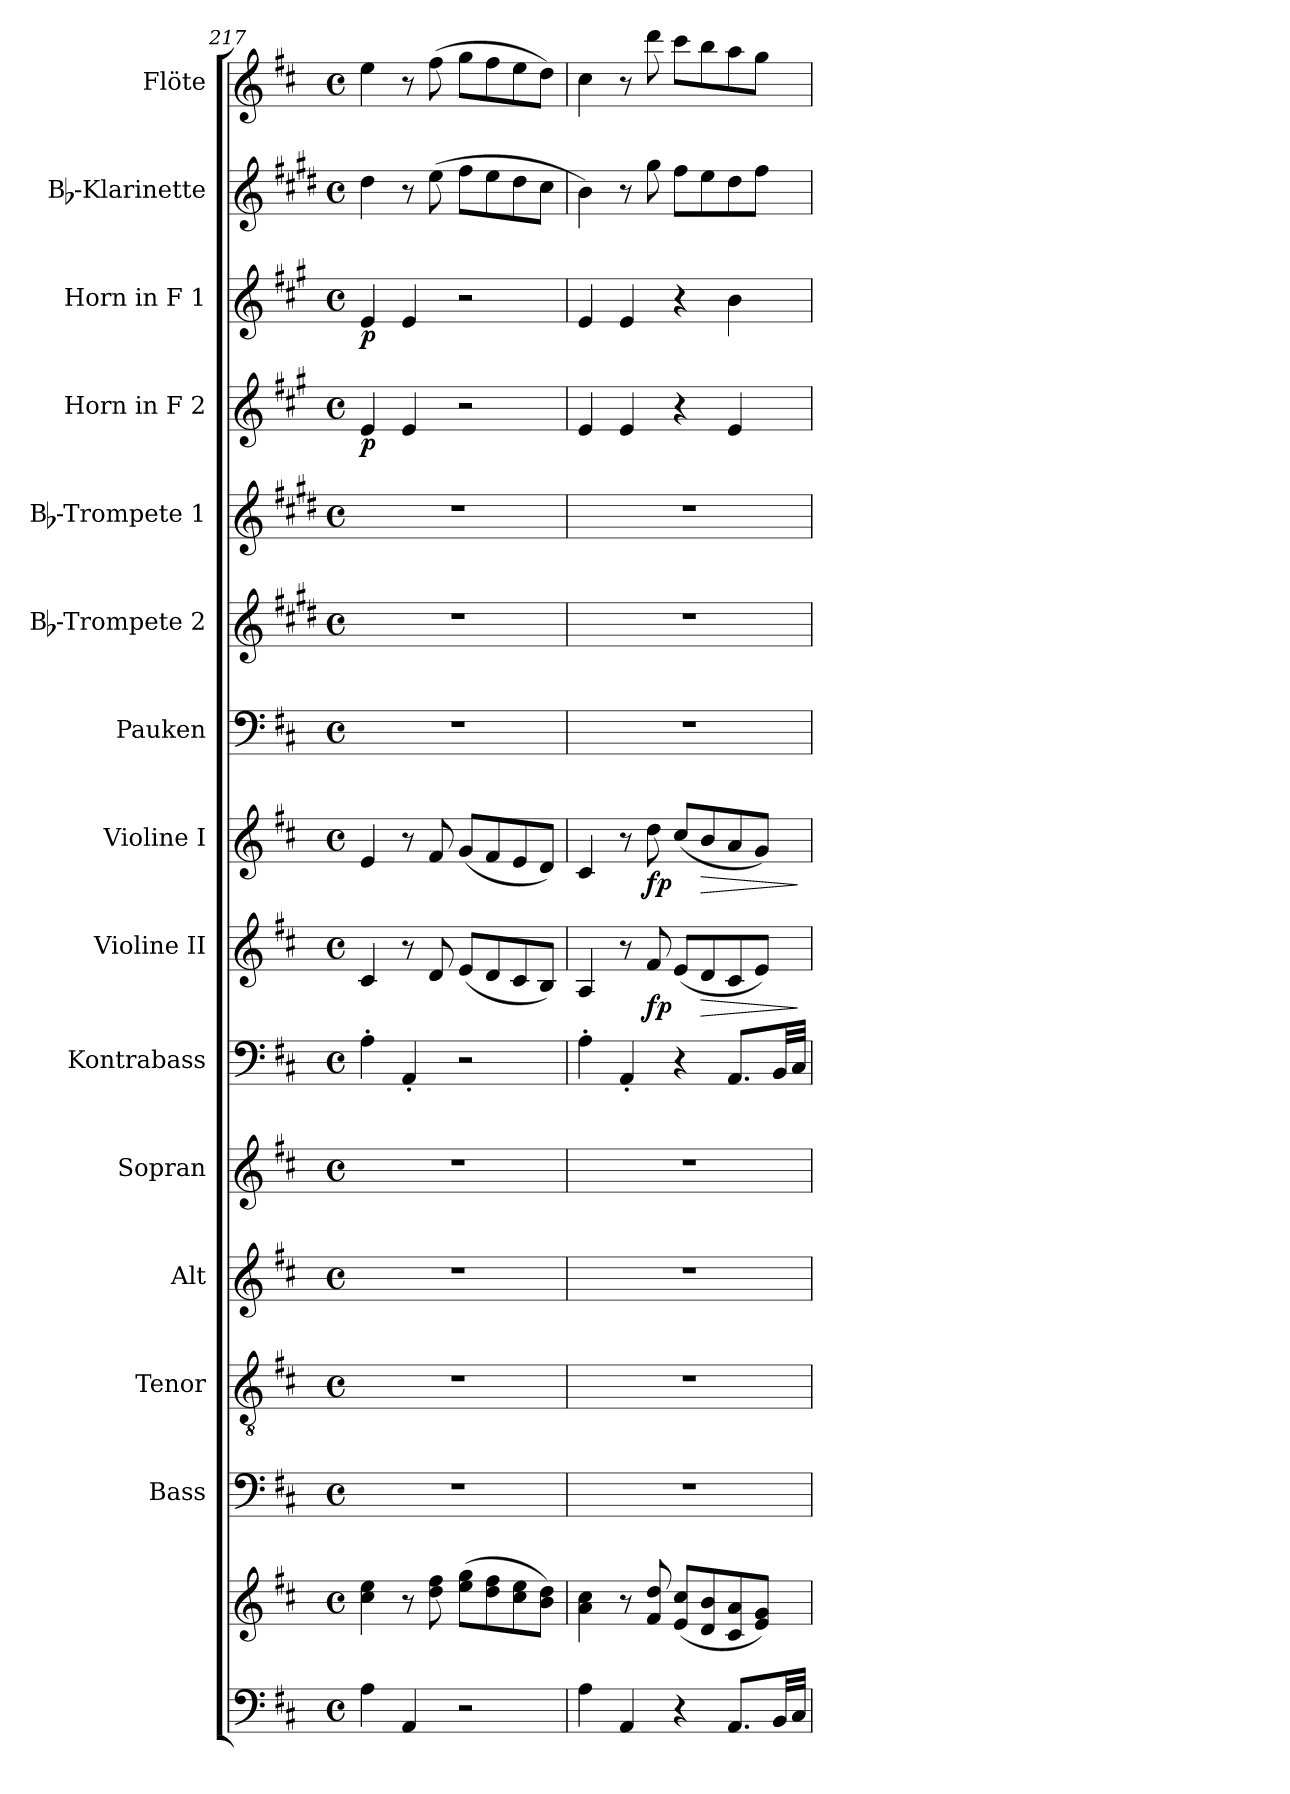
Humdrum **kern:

**kern	**kern	**kern	**kern	**kern	**kern	**kern	**kern	**dynam	**kern	**dynam	**kern	**kern	**kern	**kern	**dynam	**kern	**dynam	**kern	**kern
*part15	*part15	*part14	*part13	*part12	*part11	*part10	*part9	*part9	*part8	*part8	*part7	*part6	*part5	*part4	*part4	*part3	*part3	*part2	*part1
*staff16	*staff15	*staff14	*staff13	*staff12	*staff11	*staff10	*staff9	*staff9	*staff8	*staff8	*staff7	*staff6	*staff5	*staff4	*staff4	*staff3	*staff3	*staff2	*staff1
*	*	*I"Bass	*I"Tenor	*I"Alt	*I"Sopran	*I"Kontrabass	*I"Violine II	*	*I"Violine I	*	*I"Pauken	*I"Bb-Trompete 2	*I"Bb-Trompete 1	*I"Horn in F 2	*	*I"Horn in F 1	*	*I"Bb-Klarinette	*I"Flöte
*	*	*I'B.	*I'T.	*I'A.	*I'S.	*I'Kb.	*I'Vl. II	*	*I'Vl. I	*	*I'Pk.	*I'Bb Trp. 2	*I'Bb Trp. 1	*	*	*	*	*I'Bb Kl.	*I'Fl.
*clefF4	*clefG2	*clefF4	*clefGv2	*clefG2	*clefG2	*clefF4	*clefG2	*	*clefG2	*	*clefF4	*clefG2	*clefG2	*clefG2	*	*clefG2	*	*clefG2	*clefG2
*	*	*	*	*	*	*ITrd7c12	*	*	*	*	*	*ITrd1c2	*ITrd1c2	*ITrd4c7	*	*ITrd4c7	*	*ITrd1c2	*
*k[f#c#]	*k[f#c#]	*k[f#c#]	*k[f#c#]	*k[f#c#]	*k[f#c#]	*k[f#c#]	*k[f#c#]	*	*k[f#c#]	*	*k[f#c#]	*k[f#c#]	*k[f#c#]	*k[f#c#]	*	*k[f#c#]	*	*k[f#c#]	*k[f#c#]
*D:	*D:	*D:	*D:	*D:	*D:	*D:	*D:	*	*D:	*	*D:	*D:	*D:	*D:	*	*D:	*	*D:	*D:
*M4/4	*M4/4	*M4/4	*M4/4	*M4/4	*M4/4	*M4/4	*M4/4	*	*M4/4	*	*M4/4	*M4/4	*M4/4	*M4/4	*	*M4/4	*	*M4/4	*M4/4
*met(c)	*met(c)	*met(c)	*met(c)	*met(c)	*met(c)	*met(c)	*met(c)	*	*met(c)	*	*met(c)	*met(c)	*met(c)	*met(c)	*	*met(c)	*	*met(c)	*met(c)
=217	=217	=217	=217	=217	=217	=217	=217	=217	=217	=217	=217	=217	=217	=217	=217	=217	=217	=217	=217
!	!	!	!	!	!	!	!	!	!	!	!	!	!	!	!LO:DY:b	!	!LO:DY:b	!	!
4A\	4cc#\ 4ee\	1r	1r	1r	1r	4AA'>\	4c#/	.	4e/	.	1r	1r	1r	4A/	p	4A/	p	4cc#\	4ee\
4AA/	8r	.	.	.	.	4AAA'</	8r	.	8r	.	.	.	.	4A/	.	4A/	.	8r	8r
.	8dd\ 8ff#\	.	.	.	.	.	8d/	.	8f#/	.	.	.	.	.	.	.	.	(>8dd\	(>8ff#\
2r	(>8ee\ 8gg\L	.	.	.	.	2r	(<8e/L	.	(<8g/L	.	.	.	.	2r	.	2r	.	8ee\L	8gg\L
.	8dd\ 8ff#\	.	.	.	.	.	8d/	.	8f#/	.	.	.	.	.	.	.	.	8dd\	8ff#\
.	8cc#\ 8ee\	.	.	.	.	.	8c#/	.	8e/	.	.	.	.	.	.	.	.	8cc#\	8ee\
.	8b\ 8dd\J)	.	.	.	.	.	8B/J)	.	8d/J)	.	.	.	.	.	.	.	.	8b\J	8dd\J)
=218	=218	=218	=218	=218	=218	=218	=218	=218	=218	=218	=218	=218	=218	=218	=218	=218	=218	=218	=218
4A\	4a\ 4cc#\	1r	1r	1r	1r	4AA'>\	4A/	.	4c#/	.	1r	1r	1r	4A/	.	4A/	.	4a\)	4cc#\
4AA/	8r	.	.	.	.	4AAA'</	8r	.	8r	.	.	.	.	4A/	.	4A/	.	8r	8r
!	!	!	!	!	!	!	!	!LO:DY:b	!	!LO:DY:b	!	!	!	!	!	!	!	!	!
.	8f#/ 8dd/	.	.	.	.	.	8f#/	fp	8dd\	fp	.	.	.	.	.	.	.	8ff#\	8ddd\
4r	(<8e/ 8cc#/L	.	.	.	.	4r	(<8e/L	.	(<8cc#/L	.	.	.	.	4r	.	4r	.	8ee\L	8ccc#\L
!	!	!	!	!	!	!	!	!LO:HP:b	!	!LO:HP:b	!	!	!	!	!	!	!	!	!
.	8d/ 8b/	.	.	.	.	.	8d/	>	8b/	>	.	.	.	.	.	.	.	8dd\	8bb\
8.AA/L	8c#/ 8a/	.	.	.	.	8.AAA/L	8c#/	.	8a/	.	.	.	.	4A/	.	4e\	.	8cc#\	8aa\
.	8e/ 8g/J)	.	.	.	.	.	8e/J)	.	8g/J)	.	.	.	.	.	.	.	.	8ee\J	8gg\J
32BB/LL	.	.	.	.	.	32BBB/LL	.	.	.	.	.	.	.	.	.	.	.	.	.
32C#/JJJ	.	.	.	.	.	32CC#/JJJ	.	.	.	.	.	.	.	.	.	.	.	.	.
.	.	.	.	.	.	.	.	]	.	]	.	.	.	.	.	.	.	.	.
=	=	=	=	=	=	=	=	=	=	=	=	=	=	=	=	=	=	=	=
*-	*-	*-	*-	*-	*-	*-	*-	*-	*-	*-	*-	*-	*-	*-	*-	*-	*-	*-	*-
